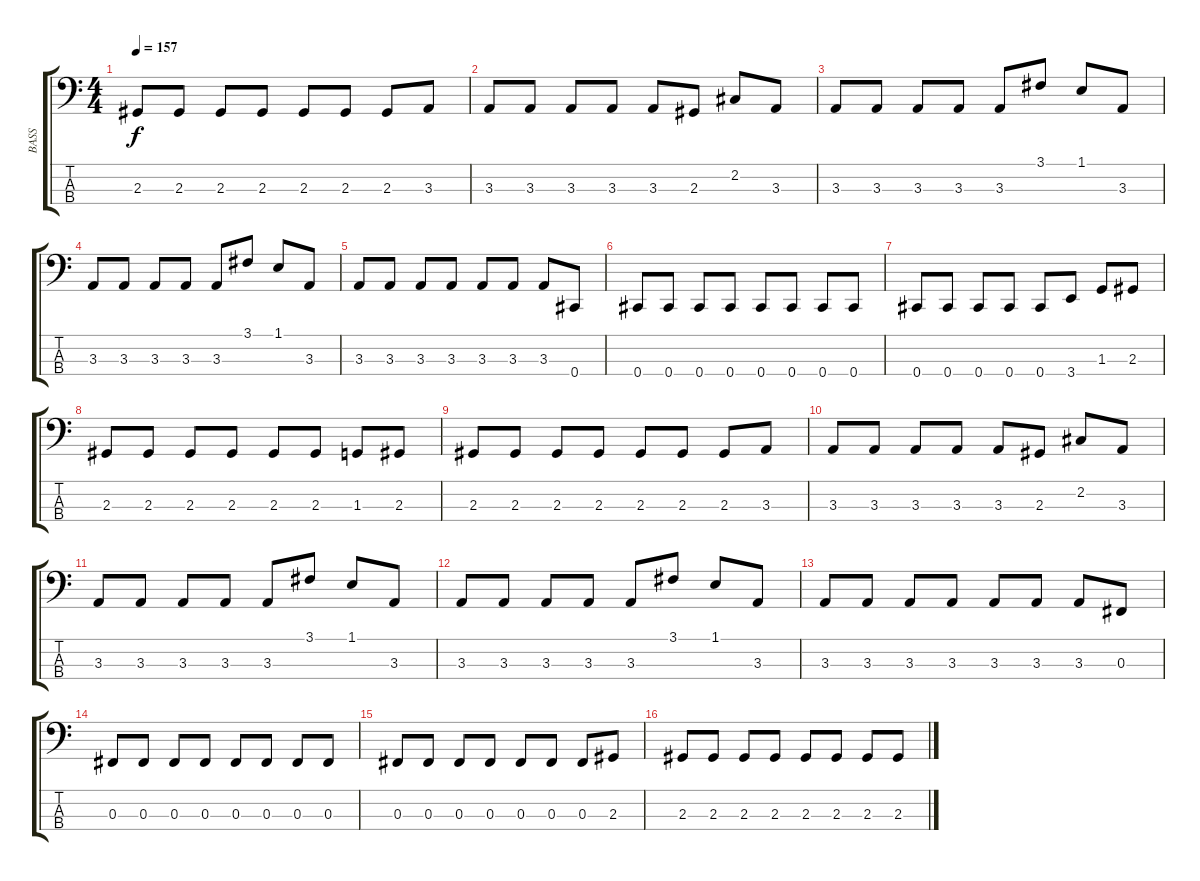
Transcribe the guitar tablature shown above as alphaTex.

\track ("BASS" "BASS") {instrument electricbassfinger}
\staff {score tabs}
\tuning (Eb2 B1 Gb1 Db1) {hide}
\ts (4 4)
\tempo 157
\clef f4
\ks c
2.3.8{dy f} 2.3.8 2.3.8 2.3.8 2.3.8 2.3.8 2.3.8 3.3.8 |
3.3.8 3.3.8 3.3.8 3.3.8 3.3.8 2.3.8 2.2.8 3.3.8 |
3.3.8 3.3.8 3.3.8 3.3.8 3.3.8 3.1.8 1.1.8 3.3.8 |
3.3.8 3.3.8 3.3.8 3.3.8 3.3.8 3.1.8 1.1.8 3.3.8 |
3.3.8 3.3.8 3.3.8 3.3.8 3.3.8 3.3.8 3.3.8 0.4.8 |
0.4.8 0.4.8 0.4.8 0.4.8 0.4.8 0.4.8 0.4.8 0.4.8 |
0.4.8 0.4.8 0.4.8 0.4.8 0.4.8 3.4.8 1.3.8 2.3.8 |
2.3.8 2.3.8 2.3.8 2.3.8 2.3.8 2.3.8 1.3.8 2.3.8 |
2.3.8 2.3.8 2.3.8 2.3.8 2.3.8 2.3.8 2.3.8 3.3.8 |
3.3.8 3.3.8 3.3.8 3.3.8 3.3.8 2.3.8 2.2.8 3.3.8 |
3.3.8 3.3.8 3.3.8 3.3.8 3.3.8 3.1.8 1.1.8 3.3.8 |
3.3.8 3.3.8 3.3.8 3.3.8 3.3.8 3.1.8 1.1.8 3.3.8 |
3.3.8 3.3.8 3.3.8 3.3.8 3.3.8 3.3.8 3.3.8 0.3.8 |
0.3.8 0.3.8 0.3.8 0.3.8 0.3.8 0.3.8 0.3.8 0.3.8 |
0.3.8 0.3.8 0.3.8 0.3.8 0.3.8 0.3.8 0.3.8 2.3.8 |
2.3.8 2.3.8 2.3.8 2.3.8 2.3.8 2.3.8 2.3.8 2.3.8
